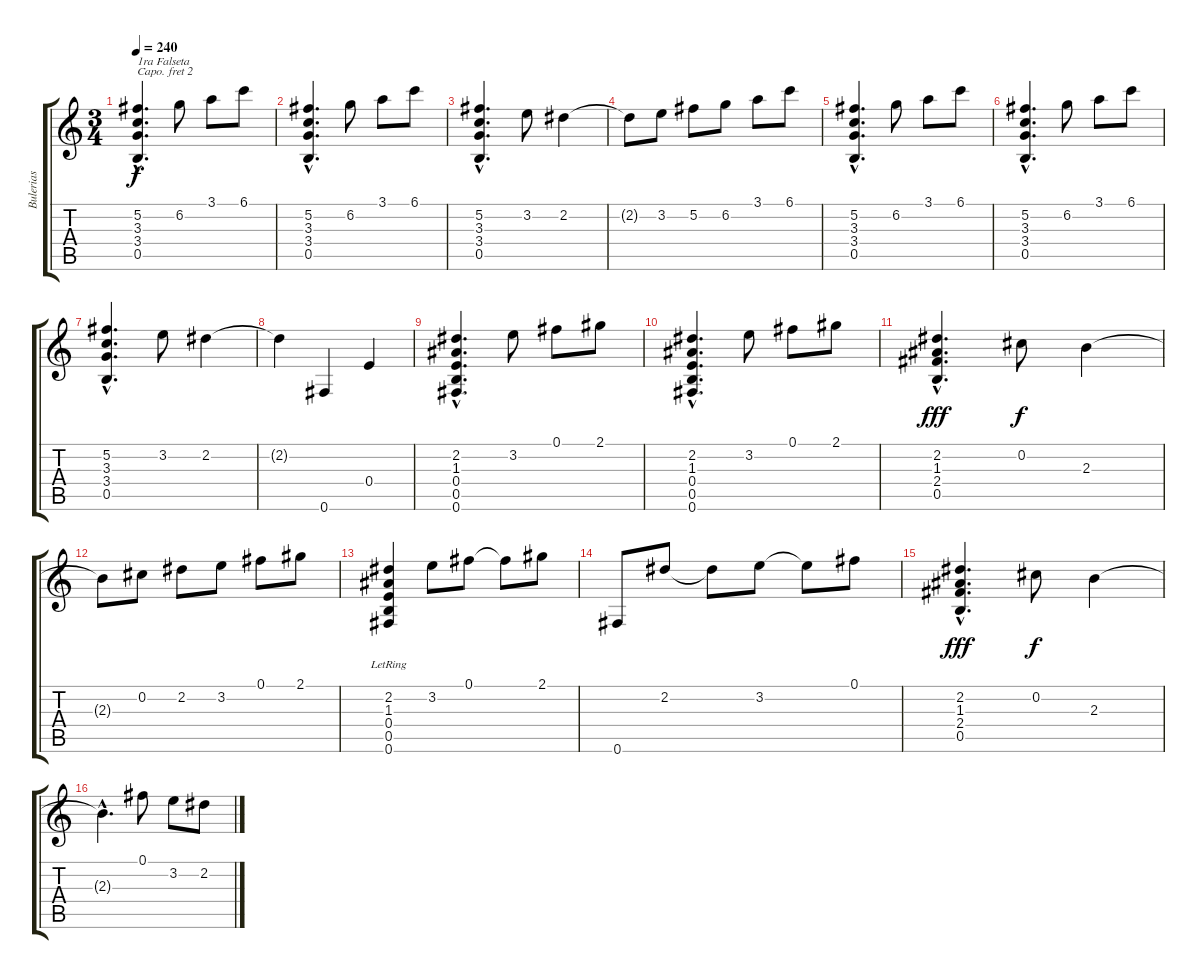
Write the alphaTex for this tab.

\track ("Bulerias" "Bulerias") {instrument acousticguitarnylon}
\staff {score tabs}
\capo 2
\tuning (E4 B3 G3 D3 A2 E2) {hide}
\ts (3 4)
\tempo 240
\clef g2
\ks c
(5.2{hac} 3.3{hac} 3.4{hac} 0.5{hac}).4{d txt "1ra Falseta" dy f instrument acousticguitarnylon} 6.2.8 3.1.8 6.1.8 |
(5.2{hac} 3.3{hac} 3.4{hac} 0.5{hac}).4{d} 6.2.8 3.1.8 6.1.8 |
(5.2{hac} 3.3{hac} 3.4{hac} 0.5{hac}).4{d} 3.2.8 2.2.4 |
2.2{t}.8 3.2.8 5.2.8 6.2.8 3.1.8 6.1.8 |
(5.2{hac} 3.3{hac} 3.4{hac} 0.5{hac}).4{d} 6.2.8 3.1.8 6.1.8 |
(5.2{hac} 3.3{hac} 3.4{hac} 0.5{hac}).4{d} 6.2.8 3.1.8 6.1.8 |
(5.2{hac} 3.3{hac} 3.4{hac} 0.5{hac}).4{d} 3.2.8 2.2.4 |
2.2{t}.4 0.6.4 0.4.4 |
(2.2{hac} 1.3{hac} 0.4{hac} 0.5{hac} 0.6{hac}).4{d} 3.2.8 0.1.8 2.1.8 |
(2.2{hac} 1.3{hac} 0.4{hac} 0.5{hac} 0.6{hac}).4{d} 3.2.8 0.1.8 2.1.8 |
(2.2{hac} 1.3{hac} 2.4{hac} 0.5{hac}).4{d dy fff} 0.2.8{dy f} 2.3.4 |
2.3{t}.8 0.2.8 2.2.8 3.2.8 0.1.8 2.1.8 |
(2.2 1.3{lr} 0.4{lr} 0.5{lr} 0.6{lr}).4 3.2.8 0.1.8 0.1{t}.8 2.1.8 |
0.6.8 2.2.8 2.2{t}.8 3.2.8 3.2{t}.8 0.1.8 |
(2.2{hac} 1.3{hac} 2.4{hac} 0.5{hac}).4{d dy fff} 0.2.8{dy f} 2.3.4 |
2.3{hac t}.4{d} 0.1.8 3.2.8 2.2.8
